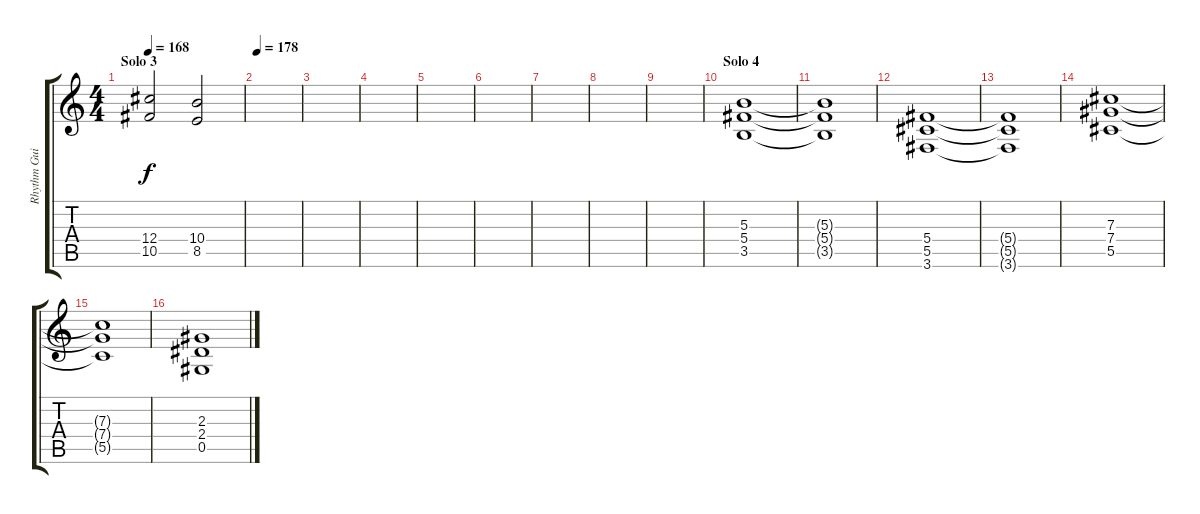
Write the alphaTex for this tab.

\track ("Rhythm Guitar 1 - Kai Hansen" "Rhythm Gui") {instrument distortionguitar}
\staff {score tabs}
\tuning (Eb4 Bb3 Gb3 Db3 Ab2 Eb2) {hide}
\ts (4 4)
\section ("" "Solo 3")
\tempo 168
\clef g2
\ks c
(12.4 10.5).2{dy f} (10.4 8.5).2 |
\tempo 178
|
|
|
|
|
|
|
|
\section ("" "Solo 4")
(5.3 5.4 3.5).1 |
(5.3{t} 5.4{t} 3.5{t}).1 |
(5.4 5.5 3.6).1 |
(5.4{t} 5.5{t} 3.6{t}).1 |
(7.3 7.4 5.5).1 |
(7.3{t} 7.4{t} 5.5{t}).1 |
(2.3 2.4 0.5).1
